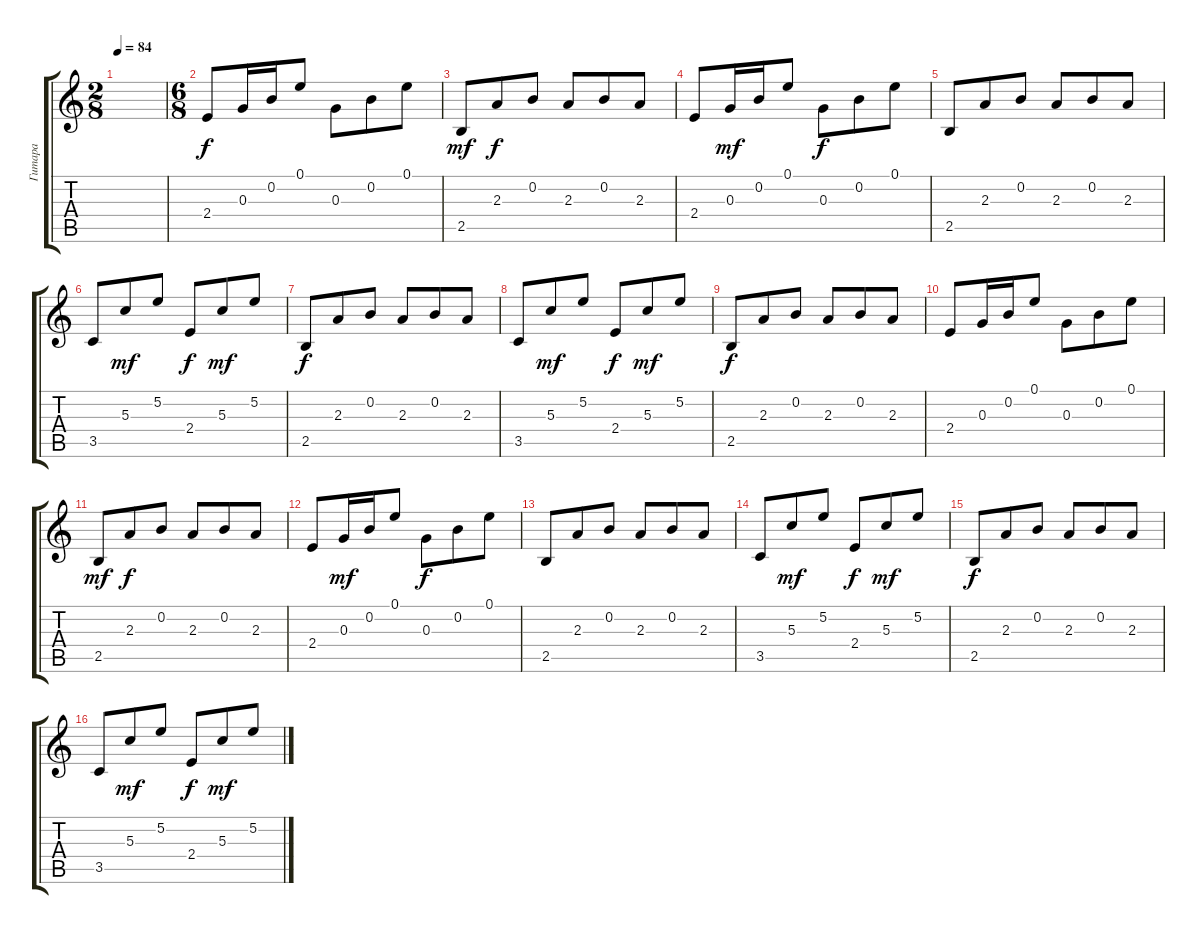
\track ("Гитара" "Гитара") {instrument overdrivenguitar}
\staff {score tabs}
\tuning (E4 B3 G3 D3 A2 E2) {hide}
\ts (2 8)
\tempo 84
\clef g2
\ks c
|
\ts (6 8)
2.4.8{dy f volume 9 instrument electricguitarclean} 0.3.16 0.2.16 0.1.8 0.3.8 0.2.8 0.1.8 |
2.5.8{dy mf} 2.3.8{dy f} 0.2.8 2.3.8 0.2.8 2.3.8 |
2.4.8 0.3.16{dy mf} 0.2.16 0.1.8 0.3.8{dy f} 0.2.8 0.1.8 |
2.5.8 2.3.8 0.2.8 2.3.8 0.2.8 2.3.8 |
3.5.8 5.3.8{dy mf} 5.2.8 2.4.8{dy f} 5.3.8{dy mf} 5.2.8 |
2.5.8{dy f} 2.3.8 0.2.8 2.3.8 0.2.8 2.3.8 |
3.5.8 5.3.8{dy mf} 5.2.8 2.4.8{dy f} 5.3.8{dy mf} 5.2.8 |
2.5.8{dy f} 2.3.8 0.2.8 2.3.8 0.2.8 2.3.8 |
2.4.8 0.3.16 0.2.16 0.1.8 0.3.8 0.2.8 0.1.8 |
2.5.8{dy mf} 2.3.8{dy f} 0.2.8 2.3.8 0.2.8 2.3.8 |
2.4.8 0.3.16{dy mf} 0.2.16 0.1.8 0.3.8{dy f} 0.2.8 0.1.8 |
2.5.8 2.3.8 0.2.8 2.3.8 0.2.8 2.3.8 |
3.5.8 5.3.8{dy mf} 5.2.8 2.4.8{dy f} 5.3.8{dy mf} 5.2.8 |
2.5.8{dy f} 2.3.8 0.2.8 2.3.8 0.2.8 2.3.8 |
3.5.8 5.3.8{dy mf} 5.2.8 2.4.8{dy f} 5.3.8{dy mf} 5.2.8
